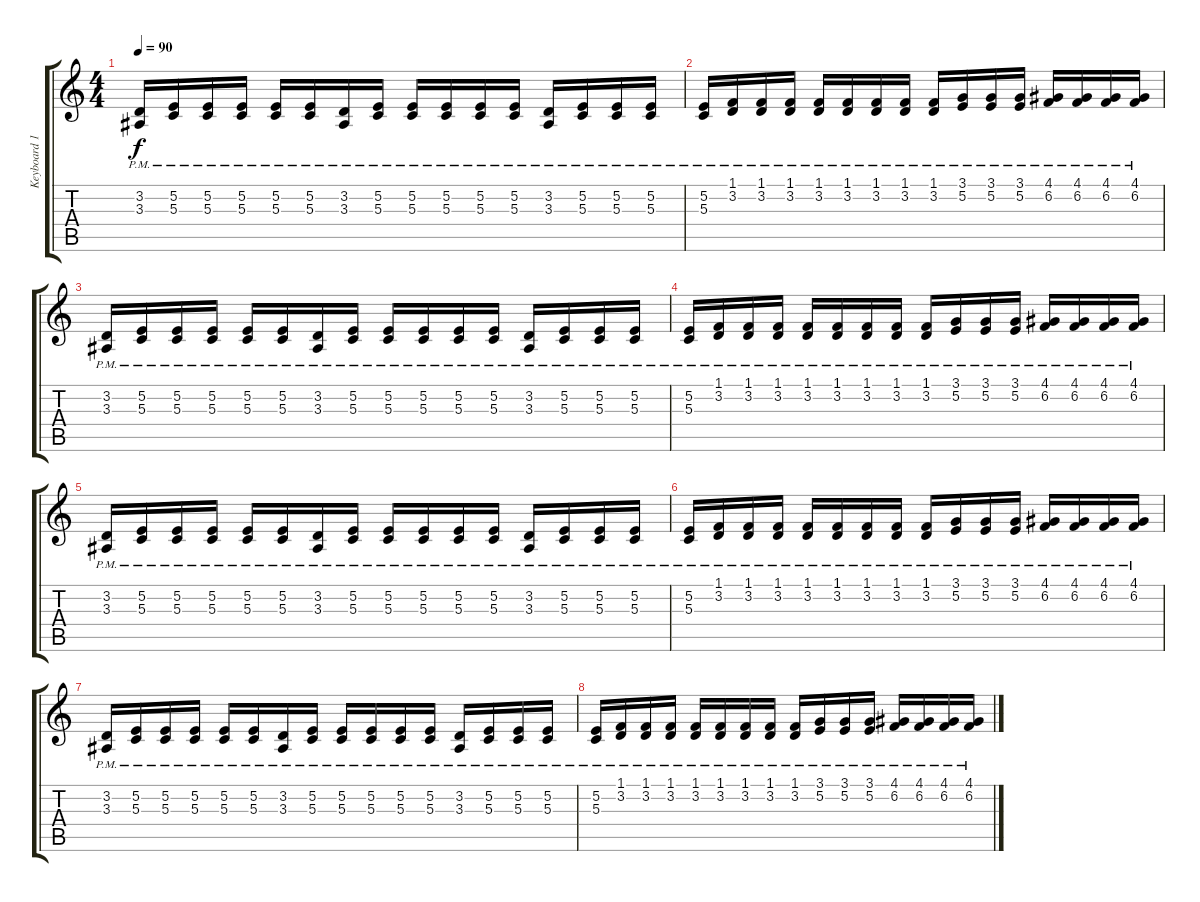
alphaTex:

\track ("Keyboard 1" "Keyboard 1") {instrument lead1square}
\staff {score tabs}
\tuning (E4 B3 G3 D3 A2 E2) {hide}
\ts (4 4)
\tempo 90
\clef g2
\ks c
(3.2{pm} 3.3{pm}).16{dy f} (5.2{pm} 5.3{pm}).16 (5.2{pm} 5.3{pm}).16 (5.2{pm} 5.3{pm}).16 (5.2{pm} 5.3{pm}).16 (5.2{pm} 5.3{pm}).16 (3.2{pm} 3.3{pm}).16 (5.2{pm} 5.3{pm}).16 (5.2{pm} 5.3{pm}).16 (5.2{pm} 5.3{pm}).16 (5.2{pm} 5.3{pm}).16 (5.2{pm} 5.3{pm}).16 (3.2{pm} 3.3{pm}).16 (5.2{pm} 5.3{pm}).16 (5.2{pm} 5.3{pm}).16 (5.2{pm} 5.3{pm}).16 |
(5.2{pm} 5.3{pm}).16 (1.1{pm} 3.2{pm}).16 (1.1{pm} 3.2{pm}).16 (1.1{pm} 3.2{pm}).16 (1.1{pm} 3.2{pm}).16 (1.1{pm} 3.2{pm}).16 (1.1{pm} 3.2{pm}).16 (1.1{pm} 3.2{pm}).16 (1.1{pm} 3.2{pm}).16 (3.1{pm} 5.2{pm}).16 (3.1{pm} 5.2{pm}).16 (3.1{pm} 5.2{pm}).16 (4.1{pm} 6.2{pm}).16 (4.1{pm} 6.2{pm}).16 (4.1{pm} 6.2{pm}).16 (4.1{pm} 6.2{pm}).16 |
(3.2{pm} 3.3{pm}).16 (5.2{pm} 5.3{pm}).16 (5.2{pm} 5.3{pm}).16 (5.2{pm} 5.3{pm}).16 (5.2{pm} 5.3{pm}).16 (5.2{pm} 5.3{pm}).16 (3.2{pm} 3.3{pm}).16 (5.2{pm} 5.3{pm}).16 (5.2{pm} 5.3{pm}).16 (5.2{pm} 5.3{pm}).16 (5.2{pm} 5.3{pm}).16 (5.2{pm} 5.3{pm}).16 (3.2{pm} 3.3{pm}).16 (5.2{pm} 5.3{pm}).16 (5.2{pm} 5.3{pm}).16 (5.2{pm} 5.3{pm}).16 |
(5.2{pm} 5.3{pm}).16 (1.1{pm} 3.2{pm}).16 (1.1{pm} 3.2{pm}).16 (1.1{pm} 3.2{pm}).16 (1.1{pm} 3.2{pm}).16 (1.1{pm} 3.2{pm}).16 (1.1{pm} 3.2{pm}).16 (1.1{pm} 3.2{pm}).16 (1.1{pm} 3.2{pm}).16 (3.1{pm} 5.2{pm}).16 (3.1{pm} 5.2{pm}).16 (3.1{pm} 5.2{pm}).16 (4.1{pm} 6.2{pm}).16 (4.1{pm} 6.2{pm}).16 (4.1{pm} 6.2{pm}).16 (4.1{pm} 6.2{pm}).16 |
(3.2{pm} 3.3{pm}).16 (5.2{pm} 5.3{pm}).16 (5.2{pm} 5.3{pm}).16 (5.2{pm} 5.3{pm}).16 (5.2{pm} 5.3{pm}).16 (5.2{pm} 5.3{pm}).16 (3.2{pm} 3.3{pm}).16 (5.2{pm} 5.3{pm}).16 (5.2{pm} 5.3{pm}).16 (5.2{pm} 5.3{pm}).16 (5.2{pm} 5.3{pm}).16 (5.2{pm} 5.3{pm}).16 (3.2{pm} 3.3{pm}).16 (5.2{pm} 5.3{pm}).16 (5.2{pm} 5.3{pm}).16 (5.2{pm} 5.3{pm}).16 |
(5.2{pm} 5.3{pm}).16 (1.1{pm} 3.2{pm}).16 (1.1{pm} 3.2{pm}).16 (1.1{pm} 3.2{pm}).16 (1.1{pm} 3.2{pm}).16 (1.1{pm} 3.2{pm}).16 (1.1{pm} 3.2{pm}).16 (1.1{pm} 3.2{pm}).16 (1.1{pm} 3.2{pm}).16 (3.1{pm} 5.2{pm}).16 (3.1{pm} 5.2{pm}).16 (3.1{pm} 5.2{pm}).16 (4.1{pm} 6.2{pm}).16 (4.1{pm} 6.2{pm}).16 (4.1{pm} 6.2{pm}).16 (4.1{pm} 6.2{pm}).16 |
(3.2{pm} 3.3{pm}).16 (5.2{pm} 5.3{pm}).16 (5.2{pm} 5.3{pm}).16 (5.2{pm} 5.3{pm}).16 (5.2{pm} 5.3{pm}).16 (5.2{pm} 5.3{pm}).16 (3.2{pm} 3.3{pm}).16 (5.2{pm} 5.3{pm}).16 (5.2{pm} 5.3{pm}).16 (5.2{pm} 5.3{pm}).16 (5.2{pm} 5.3{pm}).16 (5.2{pm} 5.3{pm}).16 (3.2{pm} 3.3{pm}).16 (5.2{pm} 5.3{pm}).16 (5.2{pm} 5.3{pm}).16 (5.2{pm} 5.3{pm}).16 |
(5.2{pm} 5.3{pm}).16 (1.1{pm} 3.2{pm}).16 (1.1{pm} 3.2{pm}).16 (1.1{pm} 3.2{pm}).16 (1.1{pm} 3.2{pm}).16 (1.1{pm} 3.2{pm}).16 (1.1{pm} 3.2{pm}).16 (1.1{pm} 3.2{pm}).16 (1.1{pm} 3.2{pm}).16 (3.1{pm} 5.2{pm}).16 (3.1{pm} 5.2{pm}).16 (3.1{pm} 5.2{pm}).16 (4.1{pm} 6.2{pm}).16 (4.1{pm} 6.2{pm}).16 (4.1{pm} 6.2{pm}).16 (4.1{pm} 6.2{pm}).16
